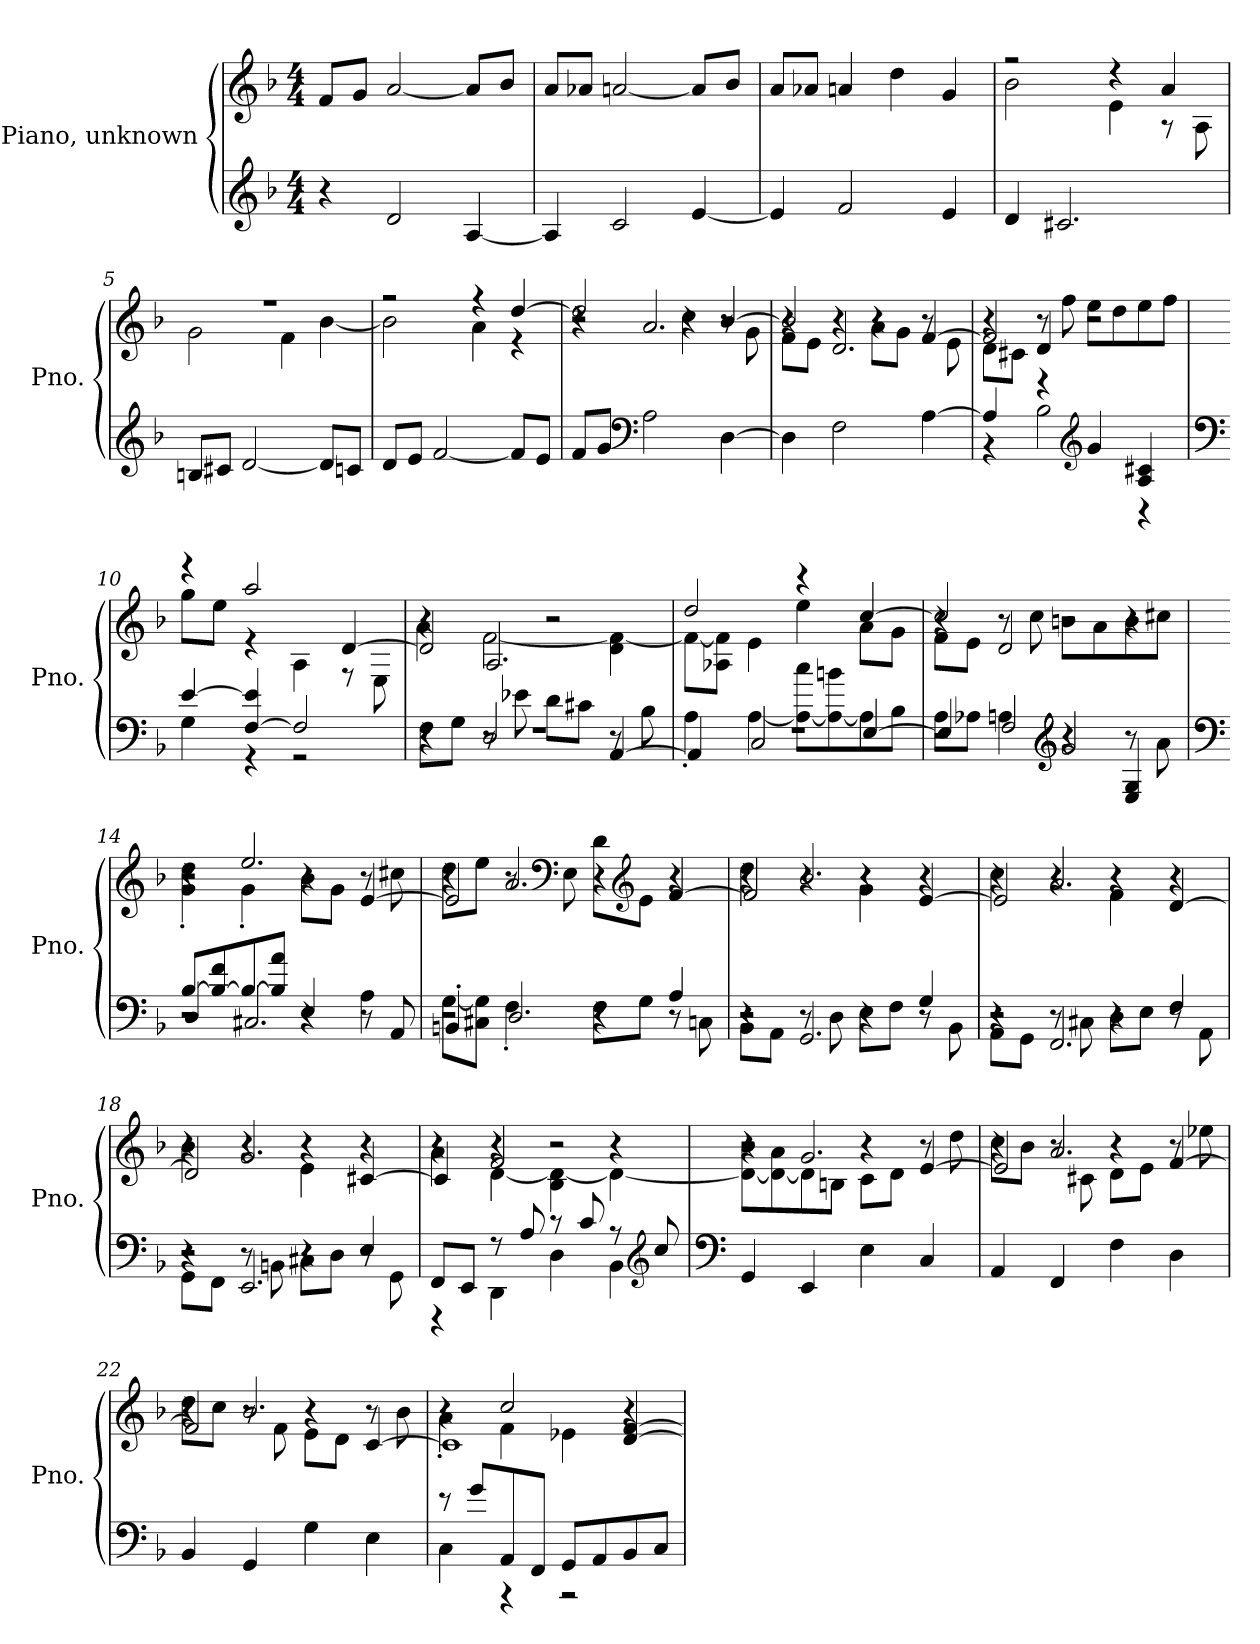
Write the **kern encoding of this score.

**kern	**kern
*part1	*part1
*staff2	*staff1
*I"Piano, unknown	*
*I'Pno.	*
*clefG2	*clefG2
*k[b-]	*k[b-]
*M4/4	*M4/4
*MM120	*MM120
=1	=1
4r	8f/L
.	8g/J
2d/	[2a/
[4A/	8a/L]
.	8b-/J
=2	=2
4A/]	8a/L
.	8a-X/J
2c/	[2an/
[4e/	8a/L]
.	8b-/J
=3	=3
4e/]	8a/L
.	8a-X/J
2f/	4an/
.	4dd\
4e/	4g/
=4	=4
*	*^
4d/	2r	2b-\
2.c#X/	.	.
.	4r	4e\
.	4a/	8r
.	.	8A\
=5	=5	=5
8Bn/L	1r	2g\
8c#X/J	.	.
[2d/	.	.
.	.	4f\
8d/L]	.	[4b-\
8cn/J	.	.
=6	=6	=6
8d/L	2r	2b-\]
8e/J	.	.
[2f/	.	.
.	4r	4a\
8f/L]	[4dd/	4r
8e/J	.	.
!!LO:LB:g=z
=7	=7	=7
*	*	*^
8f/L	2dd/]	2r	4r
8g/J	.	.	.
*clefF4	*	*	*
2A\	.	.	2.a/
.	4r	4cc\	.
[4D\	[4b-/	8r	.
.	.	8g\	.
=8	=8	=8	=8
4D\]	2b-/]	8f\L	4r
.	.	8e\J	.
2F\	.	4r	2.d/
.	4r	8a\L	.
.	.	8g\J	.
[4A\	[4f/	8r	.
.	.	8e\	.
=9	=9	=9	=9
*^	*	*	*
4A/]	4r	2f/]	8d\L	4r
.	.	.	8c#X\J	.
4r	2B-\	.	8r	4d/
.	.	.	8ff\	.
*clefG2	*	*	*	*
4g/	.	2r	8ee\L	2r
.	.	.	8dd\	.
4A/ 4c#X/	4r	.	8ee\	.
.	.	.	8ff\J	.
*	*	*v	*v	*v
=10	=10	=10
*clefF4	*	*
*	*	*^
[4e/	4G\	4r	8gg\L
.	.	.	8ee\J
[4F/ 4e/]	4r	2aa/	4r
2F/]	2r	.	4A\
.	.	[4d/	8r
.	.	.	8E\
!!LO:LB:g=z
=11	=11	=11	=11
*	*^	*	*^
1r	8F\L	4r	2d/]	4a\	4r
.	8G\J	.	.	.	.
.	8r	2D/	.	[2f\	2.A/
.	8e-X\	.	.	.	.
.	8d\L	.	2r	.	.
.	8c#X\J	.	.	.	.
.	8r	[4AA/	.	4d\ 4f\_	.
.	8B-\	.	.	.	.
*	*	*	*	*v	*v
=12	=12	=12	=12	=12
1r	4A'\	4AA/]	2dd/	8f\L_
.	.	.	.	8A-X\ 8f\]J
.	[4A\	2C/	.	4e\
.	8A\_ 8cc\L	.	4r	4ee\
.	8A\_ 8bn\	.	.	.
.	8A\]	[4E/	[4cc/	8a\L
.	8B-\J	.	.	8g\J
=13	=13	=13	=13	=13
*	*	*	*	*^
2r	8A\L	4E/]	2cc/]	8f\L	4r
.	8A-X\J	.	.	8e\J	.
.	4An\	2F/	.	8r	2d/
.	.	.	.	8cc\	.
*clefG2	*	*	*	*	*
2g/	4r	.	2r	8bn\L	.
.	.	.	.	8a\	.
.	8r	4E/ 4G/	.	8b\	4r
.	8a\	.	.	8cc#X\J	.
!!LO:LB:g=z	!!	!!
=14	=14	=14	=14	=14	=14
*clefF4	*	*	*	*	*
[8B-/L	2r	4D/	4r	4g\' 4dd\'	2r
8B-/_ 8f/	.	.	.	.	.
8B-/_	.	2.C#X/	2.ee/	4g'\	.
8B-/] 8a/J	.	.	.	.	.
4E/	4r	.	.	8b-\L	4r
.	.	.	.	8g\J	.
8r	4A\	.	.	8r	[4e/
8AA/	.	.	.	8cc#X\	.
=15	=15	=15	=15	=15	=15
2r	[8G\L	4BBn'/	4r	8dd\L	2e/]
.	8C#X\ 8G\]J	.	.	8ee\J	.
.	4F'\	2.D/	2.a/	8r	.
*	*	*	*clefF4	*	*
.	.	.	.	8E\	.
4r	8F\L	.	.	8d\L	4r
*	*	*	*clefG2	*	*
.	8G\J	.	.	8e\J	.
4A/	8r	.	.	4r	[4f/
.	8Cn\	.	.	.	.
=16	=16	=16	=16	=16	=16
2r	8BB-\L	4r	4r	4dd\	2f/]
.	8AA\J	.	.	.	.
.	8r	2.GG/	2.b-/	4r	.
.	8D\	.	.	.	.
4r	8E\L	.	.	4g\	4r
.	8F\J	.	.	.	.
4G/	8r	.	.	4r	[4e/
.	8BB-\	.	.	.	.
!!LO:LB:g=z	!!	!!
=17	=17	=17	=17	=17	=17
2r	8AA\L	4r	4r	4cc\	2e/]
.	8GG\J	.	.	.	.
.	8r	2.FF/	2.a/	4r	.
.	8C#X\	.	.	.	.
4r	8D\L	.	.	4f\	4r
.	8E\J	.	.	.	.
4F/	8r	.	.	4r	[4d/
.	8AA\	.	.	.	.
=18	=18	=18	=18	=18	=18
2r	8GG\L	4r	4r	4b-\	2d/]
.	8FF\J	.	.	.	.
.	8r	2.EE/	2.g/	4r	.
.	8BBn\	.	.	.	.
4r	8C#X\L	.	.	4e\	4r
.	8D\J	.	.	.	.
4E/	8r	.	.	4r	[4c#X/
.	8GG\	.	.	.	.
*	*v	*v	*	*	*
=19	=19	=19	=19	=19
8FF/L	4r	4r	4a\	4c#/]
8EE/J	.	.	.	.
8r	4DD\	2f/	[4d\	4r
8A/	.	.	.	.
8r	4D\	.	4B-\ 4d\_	2r
8c/	.	.	.	.
8r	4BB-\	4r	4d\_	.
*clefG2	*	*	*	*
8cc/	.	.	.	.
*v	*v	*	*	*
!!LO:LB:g=z	!!	!!
=20	=20	=20	=20
*clefF4	*	*	*
4GG/	4r	8d\_ 8b-\L	2r
.	.	8d\_ 8a\	.
4EE/	2.g/	8d\]	.
.	.	8Bn\J	.
4E\	.	8c\L	4r
.	.	8d\J	.
4C/	.	8r	[4e/
.	.	8dd\	.
=21	=21	=21	=21
4AA/	4r	8cc\L	2e/]
.	.	8b-\J	.
4FF/	2.a/	8r	.
.	.	8c#X\	.
4F\	.	8d\L	4r
.	.	8e\J	.
4D\	.	8r	[4f/
.	.	8ee-X\	.
=22	=22	=22	=22
4BB-/	4r	8dd\L	2f/]
.	.	8cc\J	.
4GG/	2.b-/	8r	.
.	.	8f\	.
4G\	.	8e\L	4r
.	.	8d\J	.
4E\	.	8r	[4c/
.	.	8b-\	.
=23	=23	=23	=23
*^	*	*	*
8r	4C\	4r	4a'\	1c]
8g/L	.	.	.	.
8AA/	4r	2cc/	4f\	.
8FF/J	.	.	.	.
8GG/L	2r	.	4e-X\	.
8AA/	.	.	.	.
8BB-/	.	[4d/ [4f/	4r	.
8C/J	.	.	.	.
*v	*v	*	*	*
*	*v	*v	*v
=	=
*-	*-
